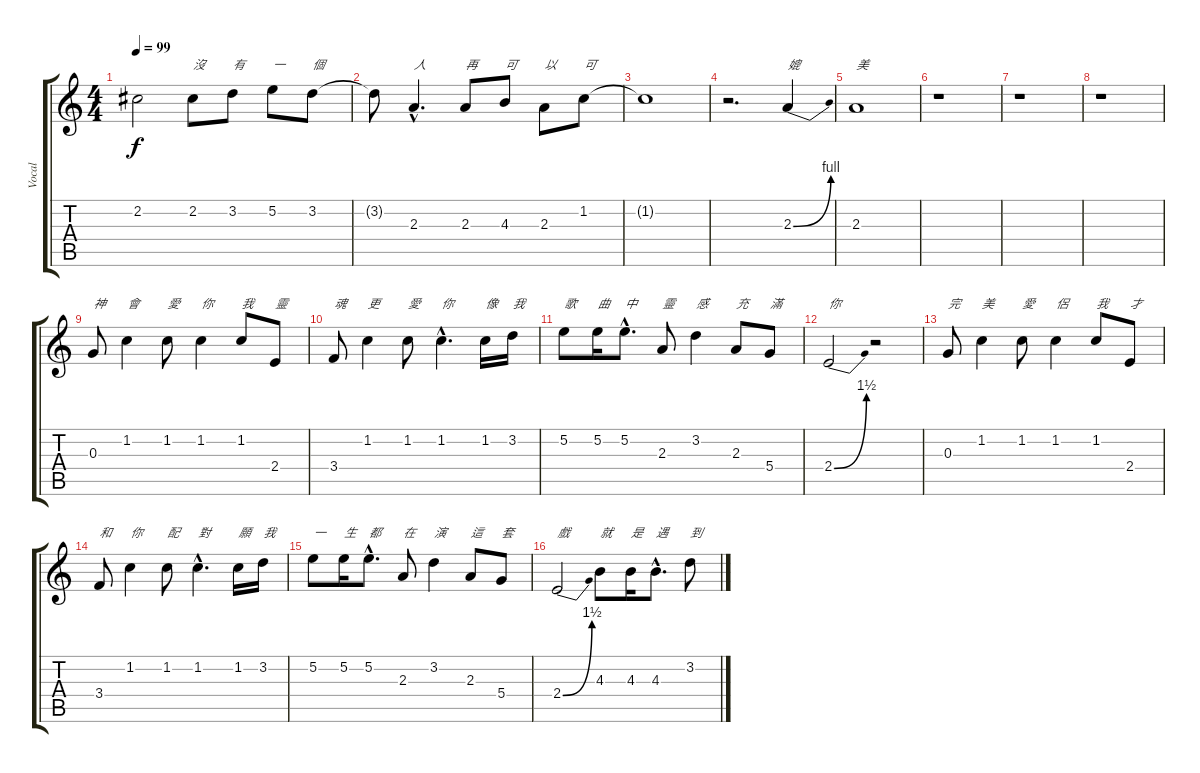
\track ("Vocal" "Vocal") {instrument contrabass}
\staff {score tabs}
\tuning (E4 B3 G3 D3 A2 E2) {hide}
\ts (4 4)
\tempo 99
\clef g2
\ks c
2.2{t}.2{dy f} 2.2.8{txt "沒"} 3.2.8{txt "有"} 5.2.8{txt "一"} 3.2.8{txt "個"} |
3.2{t}.8 2.3{hac}.4{d txt "人"} 2.3.8{txt "再"} 4.3.8{txt "可"} 2.3.8{txt "以"} 1.2.8{txt "可"} |
1.2{t}.1 |
r.2{d} 2.3{be (bend 0 0 60 4)}.4{txt "媲"} |
2.3.1{txt "美"} |
r.1 |
r.1 |
r.1 |
0.3.8{txt "神"} 1.2.4{txt "會"} 1.2.8{txt "愛"} 1.2.4{txt "你"} 1.2.8{txt "我"} 2.4.8{txt "靈"} |
3.4.8{txt "魂"} 1.2.4{txt "更"} 1.2.8{txt "愛"} 1.2{hac}.4{d txt "你"} 1.2.16{txt "像"} 3.2.16{txt "我"} |
5.2.8{txt "歌"} 5.2.16{txt "曲"} 5.2{hac}.8{d txt "中"} 2.3.8{txt "靈"} 3.2.4{txt "感"} 2.3.8{txt "充"} 5.4.8{txt "滿"} |
2.4{be (bend 0 0 60 6)}.2{txt "你"} r.2 |
0.3.8{txt "完"} 1.2.4{txt "美"} 1.2.8{txt "愛"} 1.2.4{txt "侶"} 1.2.8{txt "我"} 2.4.8{txt "才"} |
3.4.8{txt "和"} 1.2.4{txt "你"} 1.2.8{txt "配"} 1.2{hac}.4{d txt "對"} 1.2.16{txt "願"} 3.2.16{txt "我"} |
5.2.8{txt "一"} 5.2.16{txt "生"} 5.2{hac}.8{d txt "都"} 2.3.8{txt "在"} 3.2.4{txt "演"} 2.3.8{txt "這"} 5.4.8{txt "套"} |
2.4{be (bend 0 0 60 6)}.2{txt "戲"} 4.3.8{txt "就"} 4.3.16{txt "是"} 4.3{hac}.8{d txt "遇"} 3.2.8{txt "到"}
